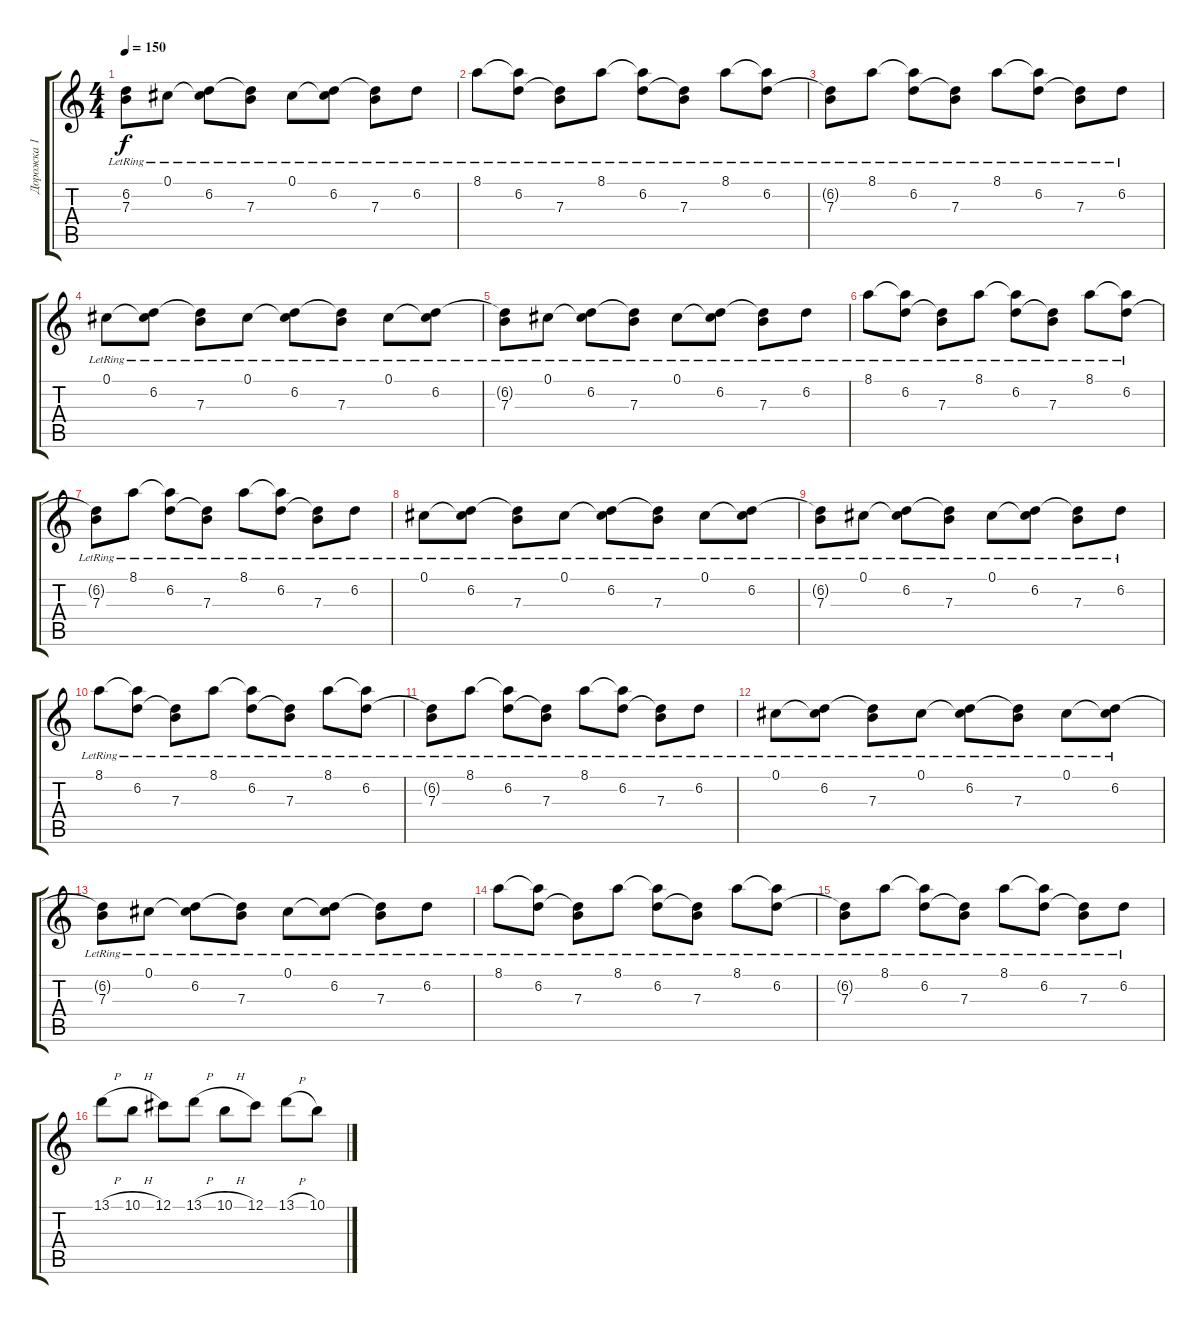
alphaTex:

\track ("Дорожка 1" "Дорожка 1") {instrument electricguitarjazz}
\staff {score tabs}
\tuning (Db4 Ab3 E3 B2 Gb2 B1) {hide}
\ts (4 4)
\tempo 150
\clef g2
\ks c
(6.2{t} 7.3{lr}).8{dy f} 0.1{lr}.8 (0.1{t} 6.2{lr}).8 (6.2{t} 7.3{lr}).8 0.1{lr}.8 (0.1{t} 6.2{lr}).8 (6.2{t} 7.3{lr}).8 6.2{lr}.8 |
8.1{lr}.8 (8.1{t} 6.2{lr}).8 (6.2{t} 7.3{lr}).8 8.1{lr}.8 (8.1{t} 6.2{lr}).8 (6.2{t} 7.3{lr}).8 8.1{lr}.8 (8.1{t} 6.2{lr}).8 |
(6.2{t} 7.3{lr}).8 8.1{lr}.8 (8.1{t} 6.2{lr}).8 (6.2{t} 7.3{lr}).8 8.1{lr}.8 (8.1{t} 6.2{lr}).8 (6.2{t} 7.3{lr}).8 6.2{lr}.8 |
0.1{lr}.8 (0.1{t} 6.2{lr}).8 (6.2{t} 7.3{lr}).8 0.1{lr}.8 (0.1{t} 6.2{lr}).8 (6.2{t} 7.3{lr}).8 0.1{lr}.8 (0.1{t} 6.2{lr}).8 |
(6.2{t} 7.3{lr}).8 0.1{lr}.8 (0.1{t} 6.2{lr}).8 (6.2{t} 7.3{lr}).8 0.1{lr}.8 (0.1{t} 6.2{lr}).8 (6.2{t} 7.3{lr}).8 6.2{lr}.8 |
8.1{lr}.8 (8.1{t} 6.2{lr}).8 (6.2{t} 7.3{lr}).8 8.1{lr}.8 (8.1{t} 6.2{lr}).8 (6.2{t} 7.3{lr}).8 8.1{lr}.8 (8.1{t} 6.2{lr}).8 |
(6.2{t} 7.3{lr}).8 8.1{lr}.8 (8.1{t} 6.2{lr}).8 (6.2{t} 7.3{lr}).8 8.1{lr}.8 (8.1{t} 6.2{lr}).8 (6.2{t} 7.3{lr}).8 6.2{lr}.8 |
0.1{lr}.8 (0.1{t} 6.2{lr}).8 (6.2{t} 7.3{lr}).8 0.1{lr}.8 (0.1{t} 6.2{lr}).8 (6.2{t} 7.3{lr}).8 0.1{lr}.8 (0.1{t} 6.2{lr}).8 |
(6.2{t} 7.3{lr}).8 0.1{lr}.8 (0.1{t} 6.2{lr}).8 (6.2{t} 7.3{lr}).8 0.1{lr}.8 (0.1{t} 6.2{lr}).8 (6.2{t} 7.3{lr}).8 6.2{lr}.8 |
8.1{lr}.8 (8.1{t} 6.2{lr}).8 (6.2{t} 7.3{lr}).8 8.1{lr}.8 (8.1{t} 6.2{lr}).8 (6.2{t} 7.3{lr}).8 8.1{lr}.8 (8.1{t} 6.2{lr}).8 |
(6.2{t} 7.3{lr}).8 8.1{lr}.8 (8.1{t} 6.2{lr}).8 (6.2{t} 7.3{lr}).8 8.1{lr}.8 (8.1{t} 6.2{lr}).8 (6.2{t} 7.3{lr}).8 6.2{lr}.8 |
0.1{lr}.8 (0.1{t} 6.2{lr}).8 (6.2{t} 7.3{lr}).8 0.1{lr}.8 (0.1{t} 6.2{lr}).8 (6.2{t} 7.3{lr}).8 0.1{lr}.8 (0.1{t} 6.2{lr}).8 |
(6.2{t} 7.3{lr}).8 0.1{lr}.8 (0.1{t} 6.2{lr}).8 (6.2{t} 7.3{lr}).8 0.1{lr}.8 (0.1{t} 6.2{lr}).8 (6.2{t} 7.3{lr}).8 6.2{lr}.8 |
8.1{lr}.8 (8.1{t} 6.2{lr}).8 (6.2{t} 7.3{lr}).8 8.1{lr}.8 (8.1{t} 6.2{lr}).8 (6.2{t} 7.3{lr}).8 8.1{lr}.8 (8.1{t} 6.2{lr}).8 |
(6.2{t} 7.3{lr}).8 8.1{lr}.8 (8.1{t} 6.2{lr}).8 (6.2{t} 7.3{lr}).8 8.1{lr}.8 (8.1{t} 6.2{lr}).8 (6.2{t} 7.3{lr}).8 6.2{lr}.8 |
13.1{h}.8 10.1{h}.8 12.1.8 13.1{h}.8 10.1{h}.8 12.1.8 13.1{h}.8 10.1{h}.8
